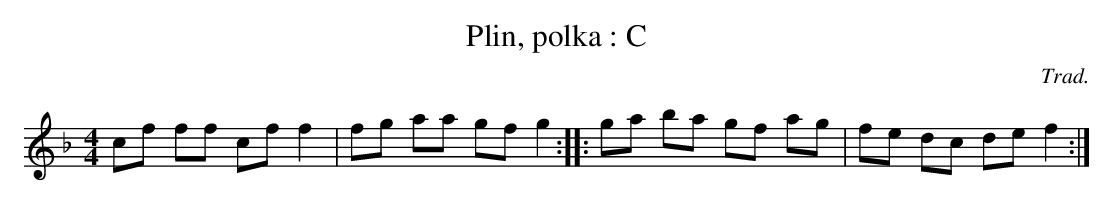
X:1
T:Plin, polka : C
C:Trad.
E:12
M:4/4
L:1/8
K:F
cf ff cf f2 | fg aa gf g2 :: ga ba gf ag | fe dc de f2 :|
